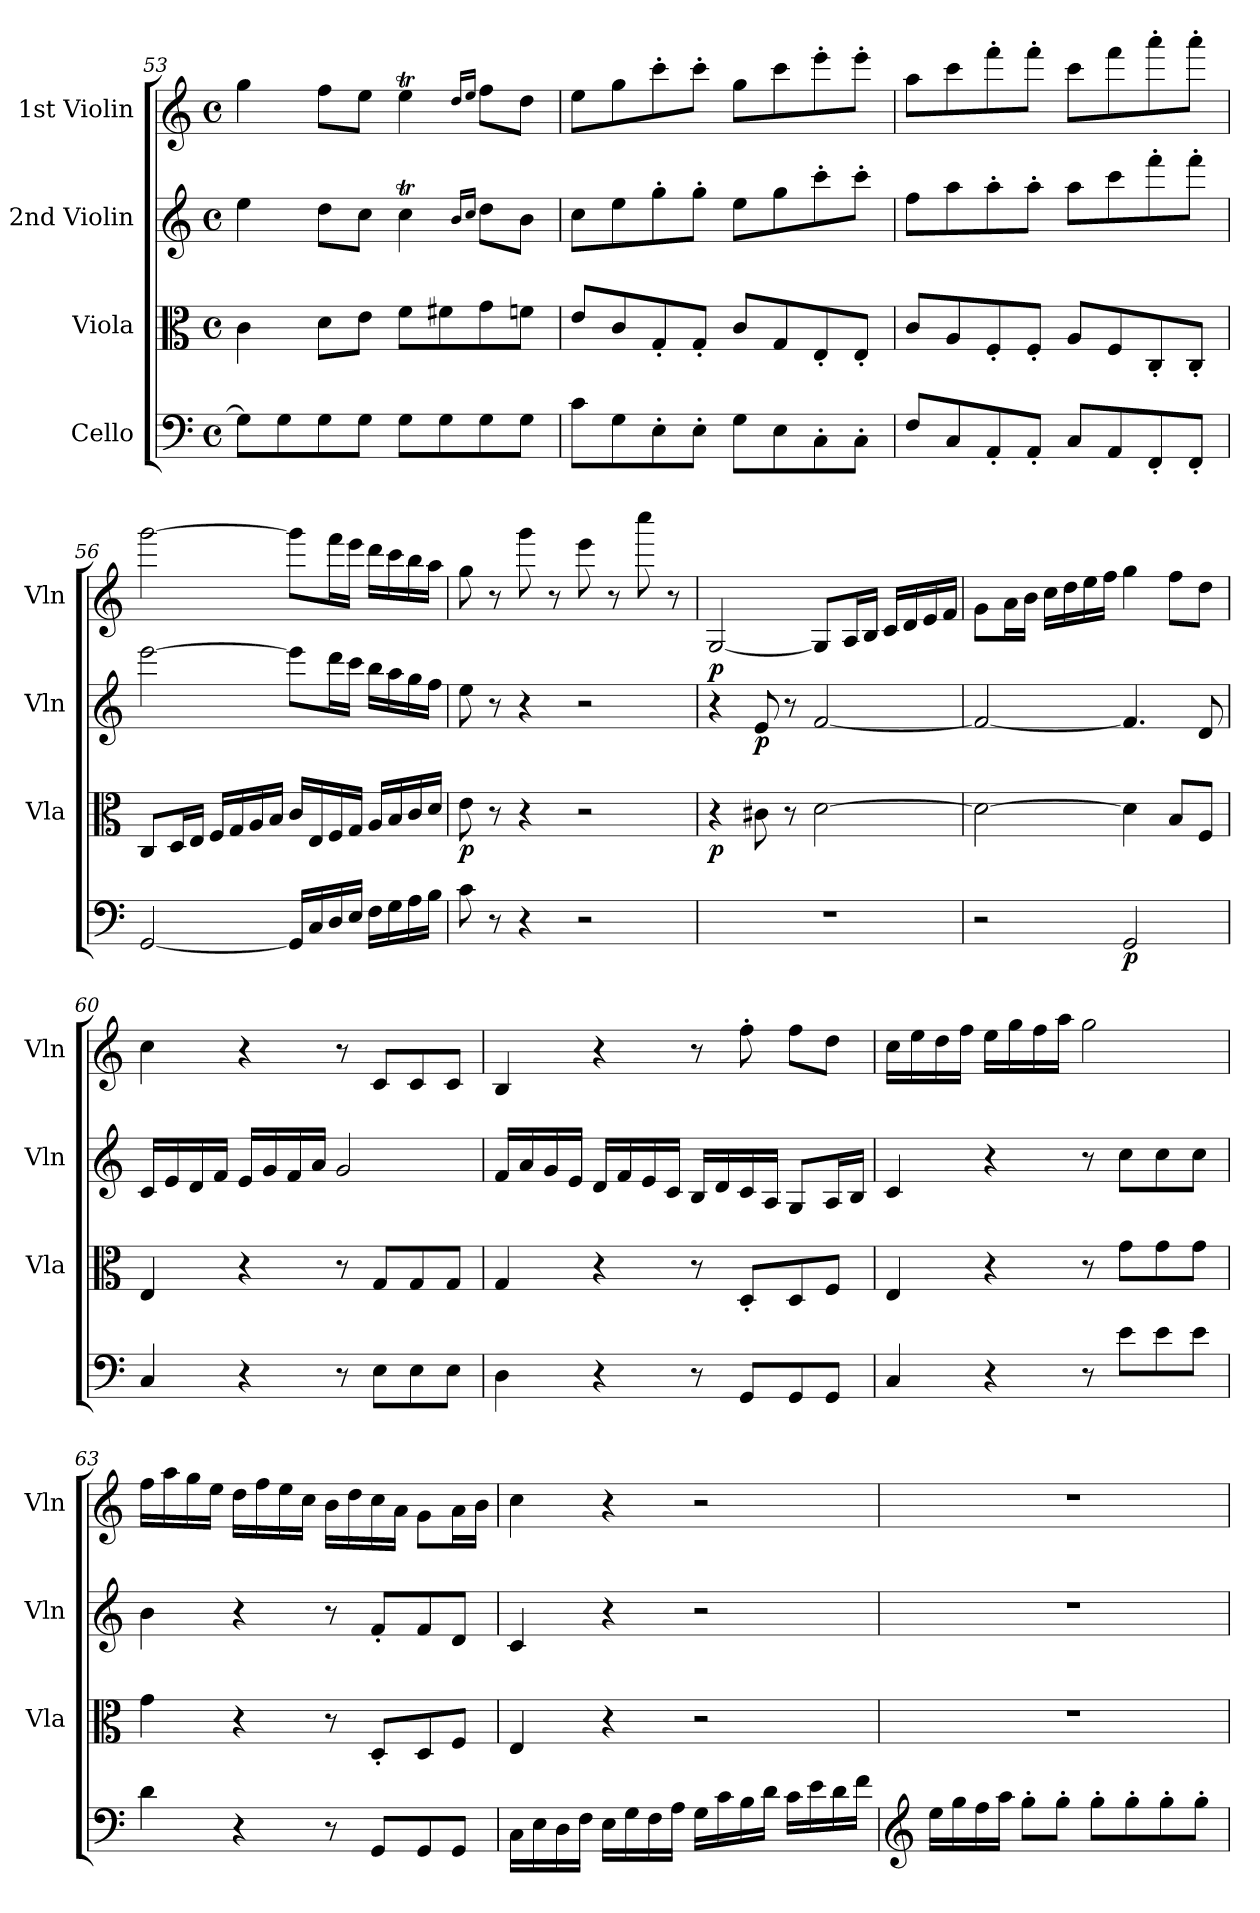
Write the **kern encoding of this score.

**kern	**dynam	**kern	**dynam	**kern	**dynam	**kern
*part4	*part4	*part3	*part3	*part2	*part2	*part1
*staff4	*staff4	*staff3	*staff3	*staff2	*staff2	*staff1
*I"Cello	*	*I"Viola	*	*I"2nd Violin	*	*I"1st Violin
*	*	*I'Vla	*	*I'Vln	*	*I'Vln
*clefF4	*	*clefC3	*	*clefG2	*	*clefG2
*k[]	*	*k[]	*	*k[]	*	*k[]
*M4/4	*	*M4/4	*	*M4/4	*	*M4/4
*met(c)	*	*met(c)	*	*met(c)	*	*met(c)
=53	=53	=53	=53	=53	=53	=53
8G\L]	.	4c\	.	4ee\	.	4gg\
8G\	.	.	.	.	.	.
8G\	.	8d\L	.	8dd\L	.	8ff\L
8G\J	.	8e\J	.	8cc\J	.	8ee\J
8G\L	.	8f\L	.	4ccT\	.	4eet\
8G\	.	8f#X\	.	.	.	.
.	.	.	.	16qb/LL	.	16qdd/LL
.	.	.	.	16qcc/JJ	.	16qee/JJ
8G\	.	8g\	.	8dd\L	.	8ff\L
8G\J	.	8fn\J	.	8b\J	.	8dd\J
=54	=54	=54	=54	=54	=54	=54
8c\L	.	8e/L	.	8cc\L	.	8ee\L
8G\	.	8c/	.	8ee\	.	8gg\
8E'\	.	8G'/	.	8gg'\	.	8ccc'\
8E'\J	.	8G'/J	.	8gg'\J	.	8ccc'\J
8G\L	.	8c/L	.	8ee\L	.	8gg\L
8E\	.	8G/	.	8gg\	.	8ccc\
8C'\	.	8E'/	.	8ccc'\	.	8eee'\
8C'\J	.	8E'/J	.	8ccc'\J	.	8eee'\J
=55	=55	=55	=55	=55	=55	=55
8F/L	.	8c/L	.	8ff\L	.	8aa\L
8C/	.	8A/	.	8aa\	.	8ccc\
8AA'/	.	8F'/	.	8aa'\	.	8fff'\
8AA'/J	.	8F'/J	.	8aa'\J	.	8fff'\J
8C/L	.	8A/L	.	8aa\L	.	8ccc\L
8AA/	.	8F/	.	8ccc\	.	8fff\
8FF'/	.	8C'/	.	8fff'\	.	8aaa'\
8FF'/J	.	8C'/J	.	8fff'\J	.	8aaa'\J
=56	=56	=56	=56	=56	=56	=56
[2GG/	.	8C/L	.	[2eee\	.	[2ggg\
.	.	16D/L	.	.	.	.
.	.	16E/JJ	.	.	.	.
.	.	16F/LL	.	.	.	.
.	.	16G/	.	.	.	.
.	.	16A/	.	.	.	.
.	.	16B/JJ	.	.	.	.
16GG/LL]	.	16c/LL	.	8eee\L]	.	8ggg\L]
16C/	.	16E/	.	.	.	.
16D/	.	16F/	.	16ddd\L	.	16fff\L
16E/JJ	.	16G/JJ	.	16ccc\JJ	.	16eee\JJ
16F\LL	.	16A/LL	.	16bb\LL	.	16ddd\LL
16G\	.	16B/	.	16aa\	.	16ccc\
16A\	.	16c/	.	16gg\	.	16bb\
16B\JJ	.	16d/JJ	.	16ff\JJ	.	16aa\JJ
=57	=57	=57	=57	=57	=57	=57
!	!	!	!LO:DY:b	!	!	!
8c\	.	8e\	p	8ee\	.	8gg\
8r	.	8r	.	8r	.	8r
4r	.	4r	.	4r	.	8ggg\
.	.	.	.	.	.	8r
2r	.	2r	.	2r	.	8eee\
.	.	.	.	.	.	8r
.	.	.	.	.	.	8cccc\
.	.	.	.	.	.	8r
=58	=58	=58	=58	=58	=58	=58
!	!	!	!LO:DY:b	!	!LO:DY:a	!
1r	.	4r	p	4r	p	[2G/
!	!	!	!	!	!LO:DY:b	!
.	.	8c#X\	.	8e/	p	.
.	.	8r	.	8r	.	.
.	.	[2d\	.	[2f/	.	8G/L]
.	.	.	.	.	.	16A/L
.	.	.	.	.	.	16B/JJ
.	.	.	.	.	.	16c/LL
.	.	.	.	.	.	16d/
.	.	.	.	.	.	16e/
.	.	.	.	.	.	16f/JJ
=59	=59	=59	=59	=59	=59	=59
2r	.	2d\_	.	2f/_	.	8g\L
.	.	.	.	.	.	16a\L
.	.	.	.	.	.	16b\JJ
.	.	.	.	.	.	16cc\LL
.	.	.	.	.	.	16dd\
.	.	.	.	.	.	16ee\
.	.	.	.	.	.	16ff\JJ
!	!LO:DY:b	!	!	!	!	!
2GG/	p	4d\]	.	4.f/]	.	4gg\
.	.	8B/L	.	.	.	8ff\L
.	.	8F/J	.	8d/	.	8dd\J
=60	=60	=60	=60	=60	=60	=60
4C/	.	4E/	.	16c/LL	.	4cc\
.	.	.	.	16e/	.	.
.	.	.	.	16d/	.	.
.	.	.	.	16f/JJ	.	.
4r	.	4r	.	16e/LL	.	4r
.	.	.	.	16g/	.	.
.	.	.	.	16f/	.	.
.	.	.	.	16a/JJ	.	.
8r	.	8r	.	2g/	.	8r
8E\L	.	8G/L	.	.	.	8c/L
8E\	.	8G/	.	.	.	8c/
8E\J	.	8G/J	.	.	.	8c/J
=61	=61	=61	=61	=61	=61	=61
4D\	.	4G/	.	16f/LL	.	4B/
.	.	.	.	16a/	.	.
.	.	.	.	16g/	.	.
.	.	.	.	16e/JJ	.	.
4r	.	4r	.	16d/LL	.	4r
.	.	.	.	16f/	.	.
.	.	.	.	16e/	.	.
.	.	.	.	16c/JJ	.	.
8r	.	8r	.	16B/LL	.	8r
.	.	.	.	16d/	.	.
8GG/L	.	8D'/L	.	16c/	.	8ff'\
.	.	.	.	16A/JJ	.	.
8GG/	.	8D/	.	8G/L	.	8ff\L
8GG/J	.	8F/J	.	16A/L	.	8dd\J
.	.	.	.	16B/JJ	.	.
=62	=62	=62	=62	=62	=62	=62
4C/	.	4E/	.	4c/	.	16cc\LL
.	.	.	.	.	.	16ee\
.	.	.	.	.	.	16dd\
.	.	.	.	.	.	16ff\JJ
4r	.	4r	.	4r	.	16ee\LL
.	.	.	.	.	.	16gg\
.	.	.	.	.	.	16ff\
.	.	.	.	.	.	16aa\JJ
8r	.	8r	.	8r	.	2gg\
8e\L	.	8g\L	.	8cc\L	.	.
8e\	.	8g\	.	8cc\	.	.
8e\J	.	8g\J	.	8cc\J	.	.
=63	=63	=63	=63	=63	=63	=63
4d\	.	4g\	.	4b\	.	16ff\LL
.	.	.	.	.	.	16aa\
.	.	.	.	.	.	16gg\
.	.	.	.	.	.	16ee\JJ
4r	.	4r	.	4r	.	16dd\LL
.	.	.	.	.	.	16ff\
.	.	.	.	.	.	16ee\
.	.	.	.	.	.	16cc\JJ
8r	.	8r	.	8r	.	16b\LL
.	.	.	.	.	.	16dd\
8GG/L	.	8D'/L	.	8f'/L	.	16cc\
.	.	.	.	.	.	16a\JJ
8GG/	.	8D/	.	8f/	.	8g\L
8GG/J	.	8F/J	.	8d/J	.	16a\L
.	.	.	.	.	.	16b\JJ
=64	=64	=64	=64	=64	=64	=64
16C\LL	.	4E/	.	4c/	.	4cc\
16E\	.	.	.	.	.	.
16D\	.	.	.	.	.	.
16F\JJ	.	.	.	.	.	.
16E\LL	.	4r	.	4r	.	4r
16G\	.	.	.	.	.	.
16F\	.	.	.	.	.	.
16A\JJ	.	.	.	.	.	.
16G\LL	.	2r	.	2r	.	2r
16c\	.	.	.	.	.	.
16B\	.	.	.	.	.	.
16d\JJ	.	.	.	.	.	.
16c\LL	.	.	.	.	.	.
16e\	.	.	.	.	.	.
16d\	.	.	.	.	.	.
16f\JJ	.	.	.	.	.	.
=65	=65	=65	=65	=65	=65	=65
*clefG2	*	*	*	*	*	*
16ee\LL	.	1r	.	1r	.	1r
16gg\	.	.	.	.	.	.
16ff\	.	.	.	.	.	.
16aa\JJ	.	.	.	.	.	.
8gg'\L	.	.	.	.	.	.
8gg'\J	.	.	.	.	.	.
8gg'\L	.	.	.	.	.	.
8gg'\	.	.	.	.	.	.
8gg'\	.	.	.	.	.	.
8gg'\J	.	.	.	.	.	.
=	=	=	=	=	=	=
*-	*-	*-	*-	*-	*-	*-
